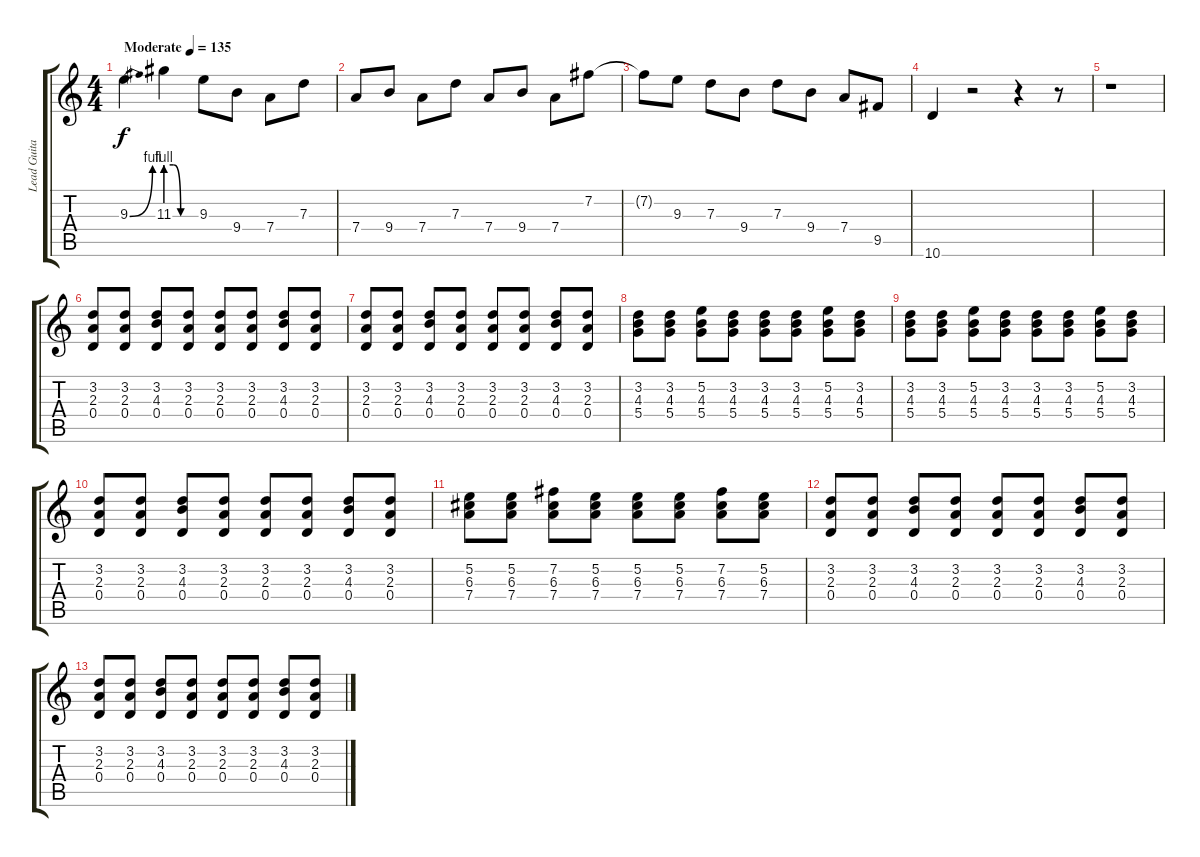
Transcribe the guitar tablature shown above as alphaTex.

\track ("Lead Guitar" "Lead Guita") {instrument distortionguitar}
\staff {score tabs}
\tuning (E4 B3 G3 D3 A2 E2) {hide}
\ts (4 4)
\tempo (135 "Moderate")
\clef g2
\ks c
9.3{be (bend 0 0 60 4)}.4{dy f instrument distortionguitar} 11.3{be (custom 0 4 15 4 30 0 60 0)}.4 9.3.8 9.4.8 7.4.8 7.3.8 |
7.4.8 9.4.8 7.4.8 7.3.8 7.4.8 9.4.8 7.4.8 7.2.8 |
7.2{t}.8 9.3.8 7.3.8 9.4.8 7.3.8 9.4.8 7.4.8 9.5.8 |
10.6.4 r.2 r.4 r.8 |
r.1 |
(3.2 2.3 0.4).8 (3.2 2.3 0.4).8 (3.2 4.3 0.4).8 (3.2 2.3 0.4).8 (3.2 2.3 0.4).8 (3.2 2.3 0.4).8 (3.2 4.3 0.4).8 (3.2 2.3 0.4).8 |
(3.2 2.3 0.4).8 (3.2 2.3 0.4).8 (3.2 4.3 0.4).8 (3.2 2.3 0.4).8 (3.2 2.3 0.4).8 (3.2 2.3 0.4).8 (3.2 4.3 0.4).8 (3.2 2.3 0.4).8 |
(3.2 4.3 5.4).8 (3.2 4.3 5.4).8 (5.2 4.3 5.4).8 (3.2 4.3 5.4).8 (3.2 4.3 5.4).8 (3.2 4.3 5.4).8 (5.2 4.3 5.4).8 (3.2 4.3 5.4).8 |
(3.2 4.3 5.4).8 (3.2 4.3 5.4).8 (5.2 4.3 5.4).8 (3.2 4.3 5.4).8 (3.2 4.3 5.4).8 (3.2 4.3 5.4).8 (5.2 4.3 5.4).8 (3.2 4.3 5.4).8 |
(3.2 2.3 0.4).8 (3.2 2.3 0.4).8 (3.2 4.3 0.4).8 (3.2 2.3 0.4).8 (3.2 2.3 0.4).8 (3.2 2.3 0.4).8 (3.2 4.3 0.4).8 (3.2 2.3 0.4).8 |
(5.2 6.3 7.4).8 (5.2 6.3 7.4).8 (7.2 6.3 7.4).8 (5.2 6.3 7.4).8 (5.2 6.3 7.4).8 (5.2 6.3 7.4).8 (7.2 6.3 7.4).8 (5.2 6.3 7.4).8 |
(3.2 2.3 0.4).8 (3.2 2.3 0.4).8 (3.2 4.3 0.4).8 (3.2 2.3 0.4).8 (3.2 2.3 0.4).8 (3.2 2.3 0.4).8 (3.2 4.3 0.4).8 (3.2 2.3 0.4).8 |
(3.2 2.3 0.4).8 (3.2 2.3 0.4).8 (3.2 4.3 0.4).8 (3.2 2.3 0.4).8 (3.2 2.3 0.4).8 (3.2 2.3 0.4).8 (3.2 4.3 0.4).8 (3.2 2.3 0.4).8
